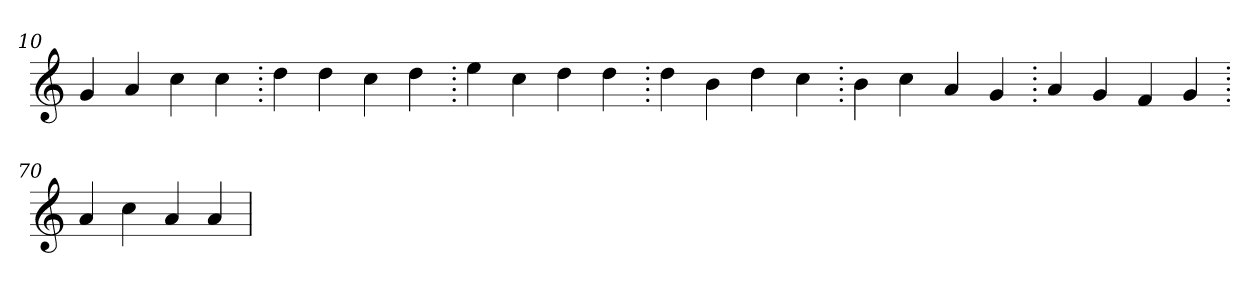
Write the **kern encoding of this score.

**kern
*part1
*staff1
*clefG2
=10.
4g
4a
4cc
4cc
=20.
4dd
4dd
4cc
4dd
=30.
4ee
4cc
4dd
4dd
=40.
4dd
4b
4dd
4cc
=50.
4b
4cc
4a
4g
=60.
4a
4g
4f
4g
=70.
4a
4cc
4a
4a
=
*-
